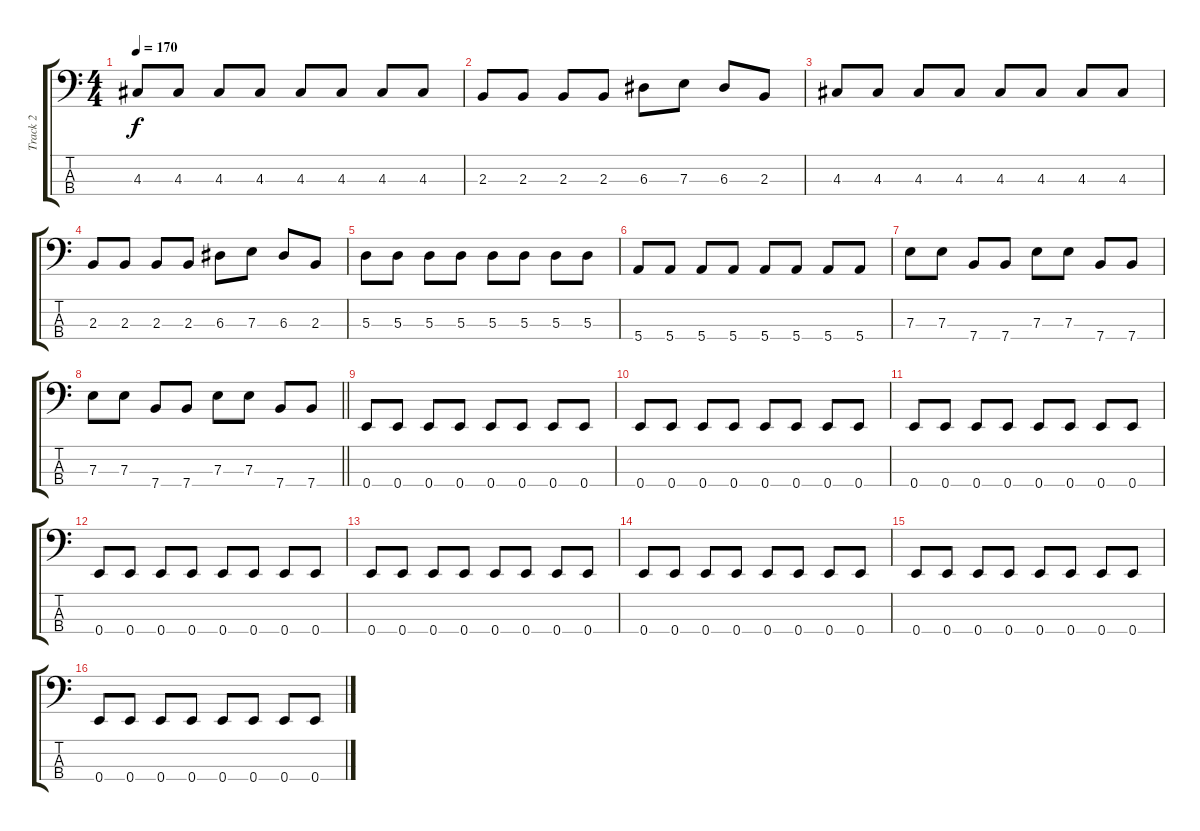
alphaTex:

\track ("Track 2" "Track 2") {instrument electricbassfinger}
\staff {score tabs}
\tuning (G2 D2 A1 E1) {hide}
\ts (4 4)
\tempo 170
\clef f4
\ks c
4.3.8{dy f} 4.3.8 4.3.8 4.3.8 4.3.8 4.3.8 4.3.8 4.3.8 |
2.3.8 2.3.8 2.3.8 2.3.8 6.3.8 7.3.8 6.3.8 2.3.8 |
4.3.8 4.3.8 4.3.8 4.3.8 4.3.8 4.3.8 4.3.8 4.3.8 |
2.3.8 2.3.8 2.3.8 2.3.8 6.3.8 7.3.8 6.3.8 2.3.8 |
5.3.8 5.3.8 5.3.8 5.3.8 5.3.8 5.3.8 5.3.8 5.3.8 |
5.4.8 5.4.8 5.4.8 5.4.8 5.4.8 5.4.8 5.4.8 5.4.8 |
7.3.8 7.3.8 7.4.8 7.4.8 7.3.8 7.3.8 7.4.8 7.4.8 |
\barLineRight lightlight
7.3.8 7.3.8 7.4.8 7.4.8 7.3.8 7.3.8 7.4.8 7.4.8 |
0.4.8 0.4.8 0.4.8 0.4.8 0.4.8 0.4.8 0.4.8 0.4.8 |
0.4.8 0.4.8 0.4.8 0.4.8 0.4.8 0.4.8 0.4.8 0.4.8 |
0.4.8 0.4.8 0.4.8 0.4.8 0.4.8 0.4.8 0.4.8 0.4.8 |
0.4.8 0.4.8 0.4.8 0.4.8 0.4.8 0.4.8 0.4.8 0.4.8 |
0.4.8 0.4.8 0.4.8 0.4.8 0.4.8 0.4.8 0.4.8 0.4.8 |
0.4.8 0.4.8 0.4.8 0.4.8 0.4.8 0.4.8 0.4.8 0.4.8 |
0.4.8 0.4.8 0.4.8 0.4.8 0.4.8 0.4.8 0.4.8 0.4.8 |
0.4.8 0.4.8 0.4.8 0.4.8 0.4.8 0.4.8 0.4.8 0.4.8
